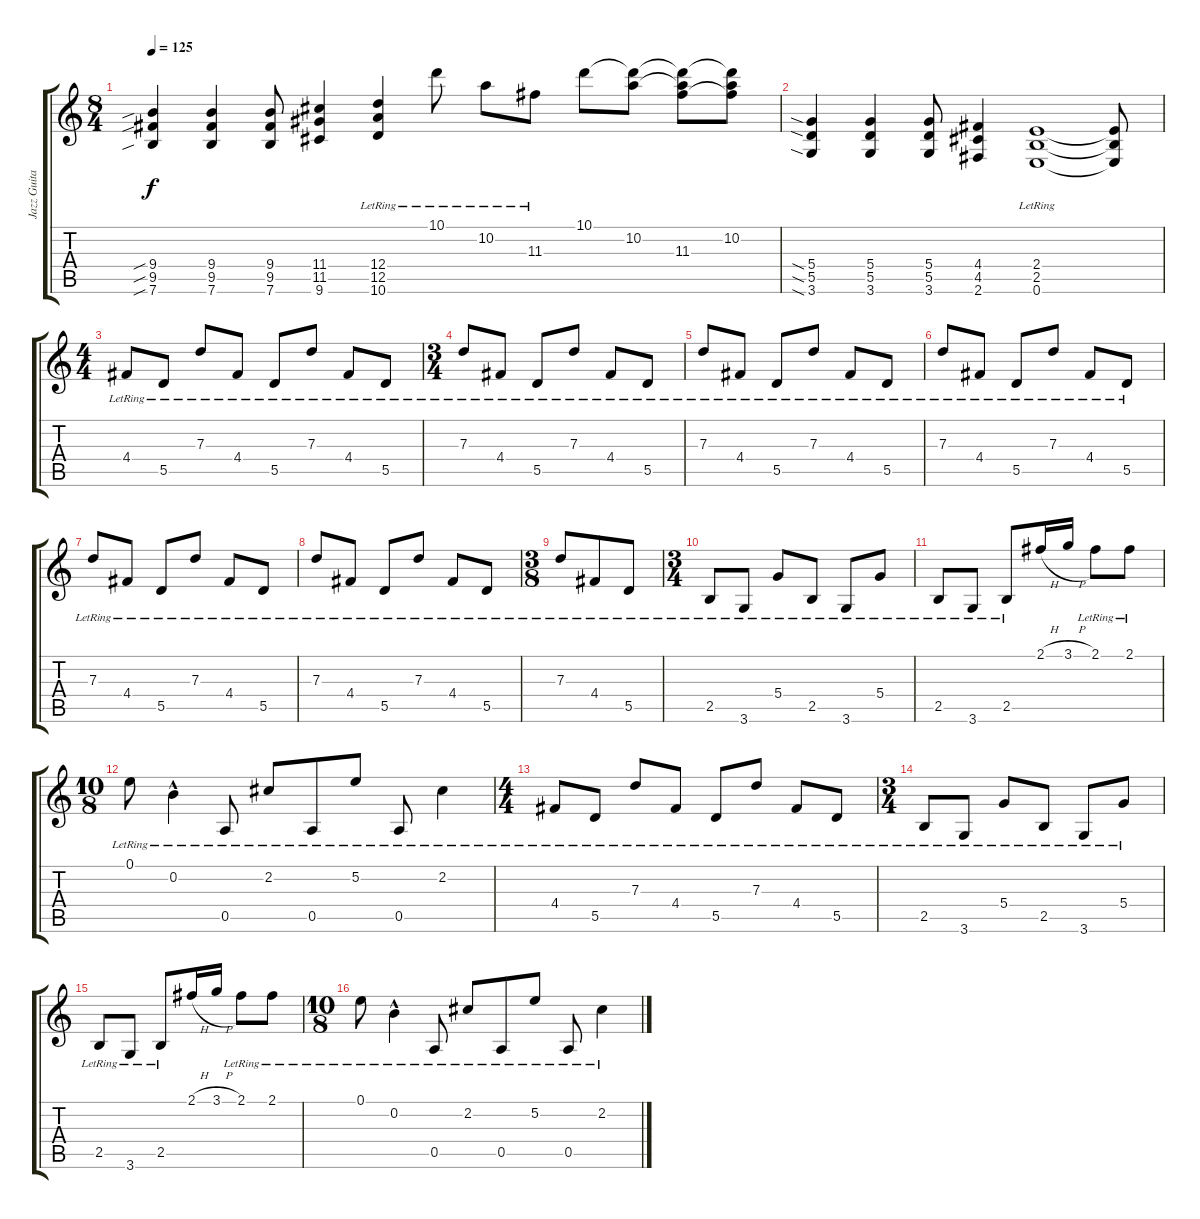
\track ("Jazz Guitar" "Jazz Guita") {instrument electricguitarjazz}
\staff {score tabs}
\tuning (E4 B3 G3 D3 A2 E2) {hide}
\ts (8 4)
\tempo 125
\clef g2
\ks c
(9.4{sib} 9.5{sib} 7.6{sib}).4{dy f} (9.4 9.5 7.6).4 (9.4 9.5 7.6).8 (11.4 11.5 9.6).4 (12.4{lr} 12.5{lr} 10.6{lr}).4 10.1{lr}.8 10.2{lr}.8 11.3{lr}.8 10.1.8 (10.1{t} 10.2).8 (10.1{t} 10.2{t} 11.3).8 (10.1{t} 10.2 11.3{t}).8 |
(5.4{sia} 5.5{sia} 3.6{sia}).4 (5.4 5.5 3.6).4 (5.4 5.5 3.6).8 (4.4 4.5 2.6).4 (2.4{lr} 2.5{lr} 0.6{lr}).1 (2.4{t} 2.5{t} 0.6{t}).8 |
\ts (4 4)
4.4{lr}.8 5.5{lr}.8 7.3{lr}.8 4.4{lr}.8 5.5{lr}.8 7.3{lr}.8 4.4{lr}.8 5.5{lr}.8 |
\ts (3 4)
7.3{lr}.8 4.4{lr}.8 5.5{lr}.8 7.3{lr}.8 4.4{lr}.8 5.5{lr}.8 |
7.3{lr}.8 4.4{lr}.8 5.5{lr}.8 7.3{lr}.8 4.4{lr}.8 5.5{lr}.8 |
7.3{lr}.8 4.4{lr}.8 5.5{lr}.8 7.3{lr}.8 4.4{lr}.8 5.5{lr}.8 |
7.3{lr}.8 4.4{lr}.8 5.5{lr}.8 7.3{lr}.8 4.4{lr}.8 5.5{lr}.8 |
7.3{lr}.8 4.4{lr}.8 5.5{lr}.8 7.3{lr}.8 4.4{lr}.8 5.5{lr}.8 |
\ts (3 8)
7.3{lr}.8 4.4{lr}.8 5.5{lr}.8 |
\ts (3 4)
2.5{lr}.8 3.6{lr}.8 5.4{lr}.8 2.5{lr}.8 3.6{lr}.8 5.4{lr}.8 |
2.5{lr}.8 3.6{lr}.8 2.5{lr}.8 2.1{h}.16 3.1{h}.16 2.1{lr}.8 2.1{lr}.8 |
\ts (10 8)
0.1{lr}.8 0.2{hac lr}.4 0.5{lr}.8 2.2{lr}.8 0.5{lr}.8 5.2{lr}.8 0.5{lr}.8 2.2{lr}.4 |
\ts (4 4)
4.4{lr}.8 5.5{lr}.8 7.3{lr}.8 4.4{lr}.8 5.5{lr}.8 7.3{lr}.8 4.4{lr}.8 5.5{lr}.8 |
\ts (3 4)
2.5{lr}.8 3.6{lr}.8 5.4{lr}.8 2.5{lr}.8 3.6{lr}.8 5.4{lr}.8 |
2.5{lr}.8 3.6{lr}.8 2.5{lr}.8 2.1{h}.16 3.1{h}.16 2.1{lr}.8 2.1{lr}.8 |
\ts (10 8)
0.1{lr}.8 0.2{hac lr}.4 0.5{lr}.8 2.2{lr}.8 0.5{lr}.8 5.2{lr}.8 0.5{lr}.8 2.2{lr}.4
